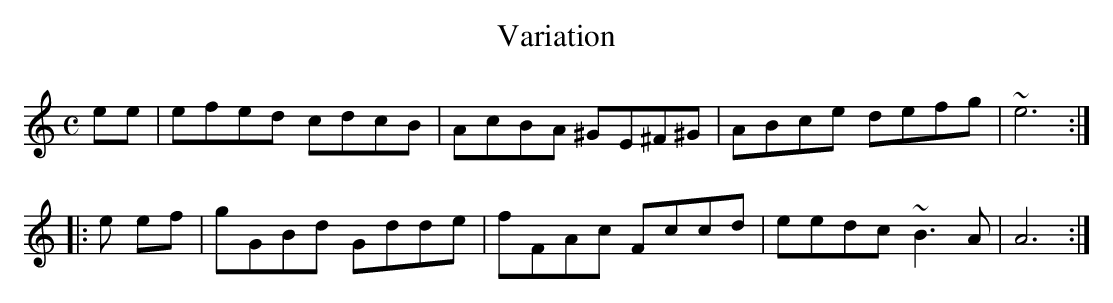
X:1
T:Variation
M:C
K:Amin
ee|efed cdcB|AcBA ^GE^F^G|ABce defg|~e6:|
|:e ef|gGBd Gdde|fFAc Fccd|eedc~B3A|A6:|
